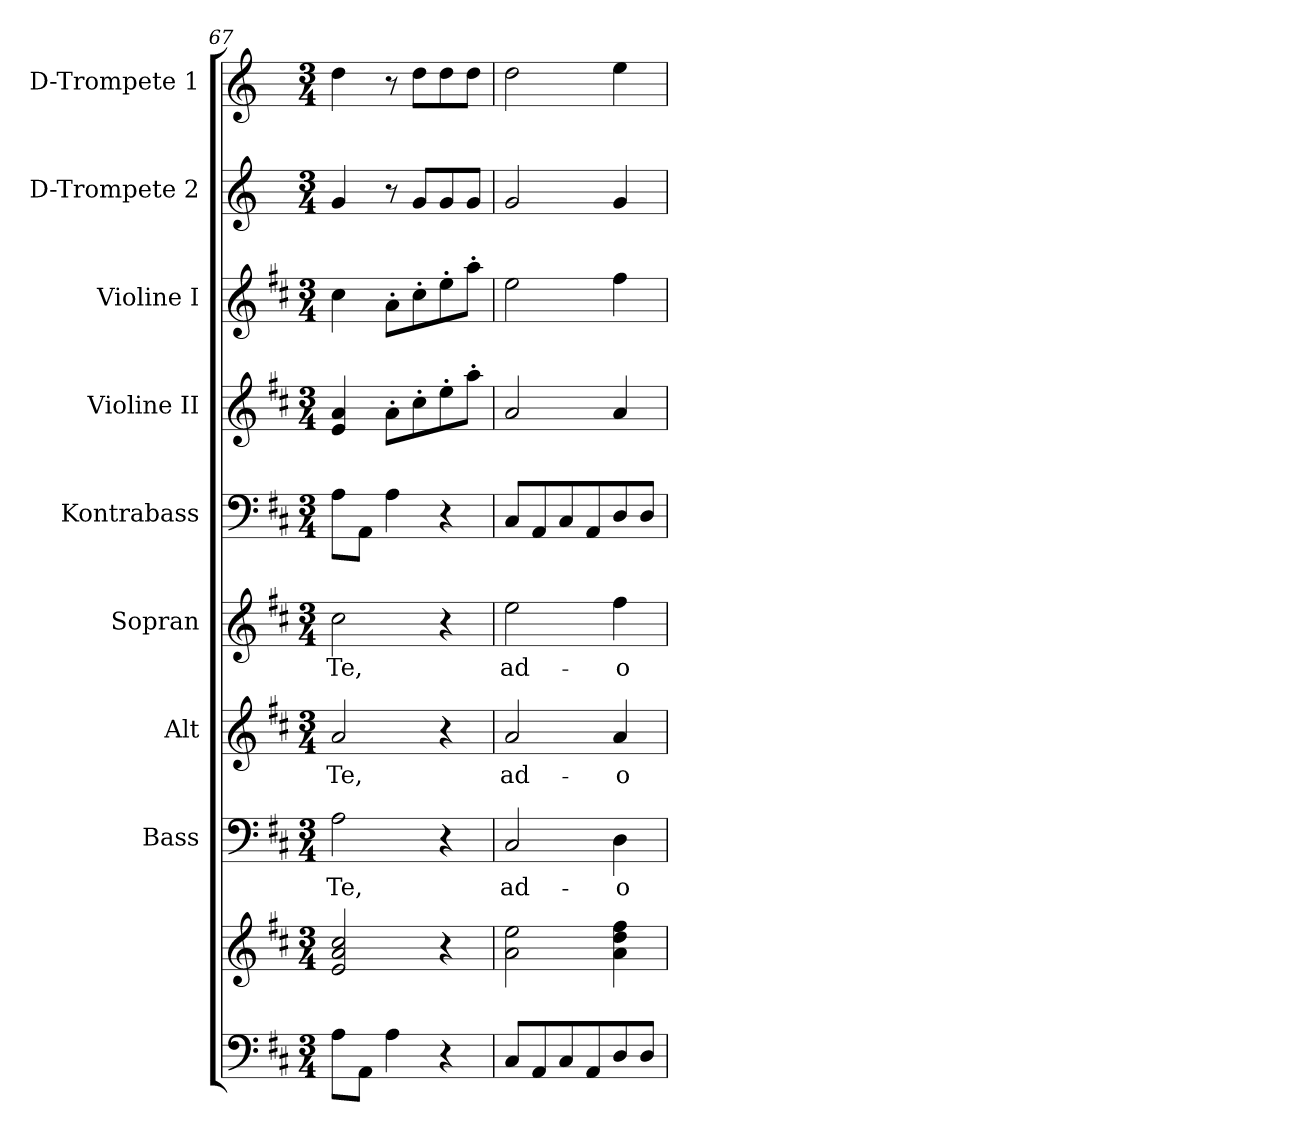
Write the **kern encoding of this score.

**kern	**kern	**kern	**text	**kern	**text	**kern	**text	**kern	**kern	**kern	**kern	**kern
*part9	*part9	*part8	*part8	*part7	*part7	*part6	*part6	*part5	*part4	*part3	*part2	*part1
*staff10	*staff9	*staff8	*staff8	*staff7	*staff7	*staff6	*staff6	*staff5	*staff4	*staff3	*staff2	*staff1
*	*	*I"Bass	*	*I"Alt	*	*I"Sopran	*	*I"Kontrabass	*I"Violine II	*I"Violine I	*I"D-Trompete 2	*I"D-Trompete 1
*	*	*I'B.	*	*I'A.	*	*I'S.	*	*I'Kb.	*I'Vl. II	*I'Vl. I	*I'D Trp. 2	*I'D Trp. 1
*clefF4	*clefG2	*clefF4	*	*clefG2	*	*clefG2	*	*clefF4	*clefG2	*clefG2	*clefG2	*clefG2
*	*	*	*	*	*	*	*	*ITrd7c12	*	*	*ITrd-1c-2	*ITrd-1c-2
*k[f#c#]	*k[f#c#]	*k[f#c#]	*	*k[f#c#]	*	*k[f#c#]	*	*k[f#c#]	*k[f#c#]	*k[f#c#]	*k[f#c#]	*k[f#c#]
*D:	*D:	*D:	*	*D:	*	*D:	*	*D:	*D:	*D:	*D:	*D:
*M3/4	*M3/4	*M3/4	*	*M3/4	*	*M3/4	*	*M3/4	*M3/4	*M3/4	*M3/4	*M3/4
=67	=67	=67	=67	=67	=67	=67	=67	=67	=67	=67	=67	=67
!	!	!	!LO:LY:b	!	!LO:LY:b	!	!LO:LY:b	!	!	!	!	!
8A\L	2e/ 2a/ 2cc#/	2A\	Te,	2a/	Te,	2cc#\	Te,	8AA\L	4e/ 4a/	4cc#\	4a/	4ee\
8AA\J	.	.	.	.	.	.	.	8AAA\J	.	.	.	.
4A\	.	.	.	.	.	.	.	4AA\	8a'>\L	8a'>\L	8r	8r
.	.	.	.	.	.	.	.	.	8cc#'>\	8cc#'>\	8a/L	8ee\L
4r	4r	4r	.	4r	.	4r	.	4r	8ee'>\	8ee'>\	8a/	8ee\
.	.	.	.	.	.	.	.	.	8aa'>\J	8aa'>\J	8a/J	8ee\J
=68	=68	=68	=68	=68	=68	=68	=68	=68	=68	=68	=68	=68
!	!	!	!LO:LY:b	!	!LO:LY:b	!	!LO:LY:b	!	!	!	!	!
8C#/L	2a\ 2ee\	2C#/	ad-	2a/	ad-	2ee\	ad-	8CC#/L	2a/	2ee\	2a/	2ee\
8AA/	.	.	.	.	.	.	.	8AAA/	.	.	.	.
8C#/	.	.	.	.	.	.	.	8CC#/	.	.	.	.
8AA/	.	.	.	.	.	.	.	8AAA/	.	.	.	.
!	!	!	!LO:LY:b	!	!LO:LY:b	!	!LO:LY:b	!	!	!	!	!
8D/	4a\ 4dd\ 4ff#\	4D\	-o-	4a/	-o-	4ff#\	-o-	8DD/	4a/	4ff#\	4a/	4ff#\
8D/J	.	.	.	.	.	.	.	8DD/J	.	.	.	.
=	=	=	=	=	=	=	=	=	=	=	=	=
*-	*-	*-	*-	*-	*-	*-	*-	*-	*-	*-	*-	*-
